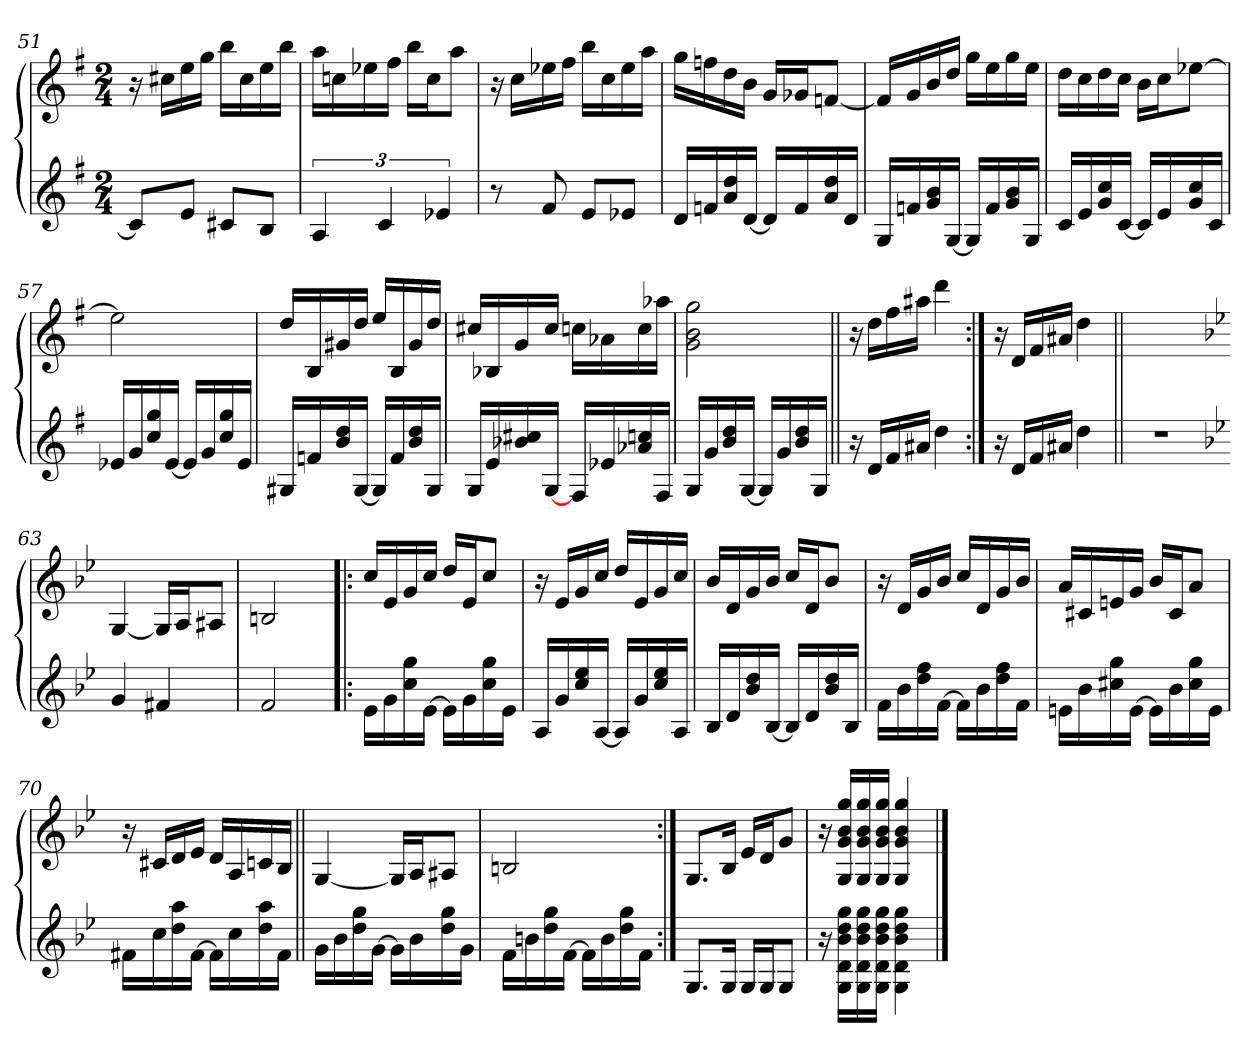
**kern	**kern
*part2	*part1
*staff2	*staff1
*clefG2	*clefG2
*k[f#]	*k[f#]
*G:	*G:
*M2/4	*M2/4
=51	=51
8c#/L]	16r
.	16cc#X\LL
8e/J	16ee\
.	16gg\JJ
8c#/L	16bb\LL
.	16cc#\
8B/J	16ee\
.	16bb\JJ
=52	=52
6A/	16aa\LL
.	16ccn\
.	16ee-X\
6c/	.
.	16ff#\JJ
.	16bb\LL
.	16cc\J
6e-/	.
.	8aa\J
=53	=53
8r	16r
.	16cc\LL
8f#/	16ee-X\
.	16ff#\JJ
8e/L	16bb\LL
.	16cc\
8e-/J	16ee-\
.	16aa\JJ
!!LO:LB:g=z
=54	=54
16d/LL	16gg\LL
16f/	16ffn\
16a/ 16dd/	16dd\
[16d/JJ	16b\JJ
16d/LL]	16g/LL
16f/	16g-X/J
16a/ 16dd/	[8fn/J
16d/JJ	.
=55	=55
16G/LL	16f/LL]
16f/	16g/
16g/ 16b/	16b/
[16G/JJ	16dd/JJ
16G/LL]	16gg\LL
16f/	16ee\
16g/ 16b/	16gg\
16G/JJ	16ee\JJ
=56	=56
16c/LL	16dd\LL
16e/	16cc\
16g/ 16cc/	16dd\
[16c/JJ	16cc\JJ
16c/LL]	16b\LL
16e/	16cc\J
16g/ 16cc/	[8ee-X\J
16c/JJ	.
=57	=57
16e-/LL	2ee-\]
16g/	.
16cc/ 16gg/	.
[16e-/JJ	.
16e-/LL]	.
16g/	.
16cc/ 16gg/	.
16e-/JJ	.
=58	=58
16G#/LL	16dd/LL
16f/	16B/
16b/ 16dd/	16g#X/
[16G#/JJ	16dd/JJ
16G#/LL]	16ee/LL
16f/	16B/
16b/ 16dd/	16g#/
16G#/JJ	16dd/JJ
!!LO:LB:g=z
=59	=59
16G/LL	16cc#X/LL
16e/	16B-X/
16b-/ 16cc#/	16g/
[16G/JJ	16cc#/JJ
16F#/LL	16ccn\LL
16e-/	16a-X\
16a-/ 16cc/	16cc\
16F#/JJ	16aa-X\JJ
=60	=60
16G/LL	2g\ 2b\ 2gg\
16g/	.
16b/ 16dd/	.
[16G/JJ	.
16G/LL]	.
16g/	.
16b/ 16dd/	.
16G/JJ	.
=61||	=61||
16r	16r
16d/LL	16dd\LL
16f#/	16ff#\
16a#/JJ	16aa#X\JJ
4dd\	4ddd\
=62:|!	=62:|!
16r	16r
16d/LL	16d/LL
16f#/	16f#/
16a#/JJ	16a#X/JJ
4dd\	4dd\
=62X1||	=62X1||
*stria0	*stria0
2r	2ryy
!!LO:LB:g=z
=63-	=63-
*stria5	*stria5
*k[b-e-]	*k[b-e-]
*B-:	*B-:
4g/	[4G/
4f#/	16G/LL]
.	16A/J
.	8A#X/J
=64	=64
2f/	2Bn/
=65!|:	=65!|:
16e-\LL	16cc/LL
16g\	16e-/
16cc\ 16gg\	16g/
[16e-\JJ	16cc/JJ
16e-\LL]	16dd/LL
16g\	16e-/J
16cc\ 16gg\	8cc/J
16e-\JJ	.
=66	=66
16A/LL	16r
16g/	16e-/LL
16cc/ 16ee-/	16g/
[16A/JJ	16cc/JJ
16A/LL]	16dd/LL
16g/	16e-/
16cc/ 16ee-/	16g/
16A/JJ	16cc/JJ
=67	=67
16B-/LL	16b-/LL
16d/	16d/
16b-/ 16dd/	16g/
[16B-/JJ	16b-/JJ
16B-/LL]	16cc/LL
16d/	16d/J
16b-/ 16dd/	8b-/J
16B-/JJ	.
!!LO:LB:g=z
=68	=68
16f\LL	16r
16b-\	16d/LL
16dd\ 16ff\	16g/
[16f\JJ	16b-/JJ
16f\LL]	16cc/LL
16b-\	16d/
16dd\ 16ff\	16g/
16f\JJ	16b-/JJ
=69	=69
16e\LL	16a/LL
16b-\	16c#X/
16cc#\ 16gg\	16en/
[16e\JJ	16g/JJ
16e\LL]	16b-/LL
16b-\	16c#/J
16cc#\ 16gg\	8a/J
16e\JJ	.
=70	=70
16f#\LL	16r
16cc\	16c#X/LL
16dd\ 16aa\	16d/
[16f#\JJ	16e-/JJ
16f#\LL]	16d/LL
16cc\	16A/
16dd\ 16aa\	16cn/
16f#\JJ	16B-/JJ
=71||	=71||
16g\LL	[4G/
16b-\	.
16dd\ 16gg\	.
[16g\JJ	.
16g\LL]	16G/LL]
16b-\	16A/J
16dd\ 16gg\	8A#X/J
16g\JJ	.
=72	=72
16f\LL	2Bn/
16b\	.
16dd\ 16gg\	.
[16f\JJ	.
16f\LL]	.
16b\	.
16dd\ 16gg\	.
16f\JJ	.
!!LO:LB:g=z
=73:|!	=73:|!
8.G/L	8.G/L
16G/Jk	16B-/Jk
16G/LL	16e-/LL
16G/J	16d/J
8G/J	8g/J
=74	=74
16r	16r
16G\ 16d\ 16b-\ 16dd\ 16gg\LL	16G/ 16g/ 16b-/ 16gg/LL
16G\ 16d\ 16b-\ 16dd\ 16gg\	16G/ 16g/ 16b-/ 16gg/
16G\ 16d\ 16b-\ 16dd\ 16gg\JJ	16G/ 16g/ 16b-/ 16gg/JJ
4G\ 4d\ 4b-\ 4dd\ 4gg\	4G/ 4g/ 4b-/ 4gg/
==	==
*-	*-
